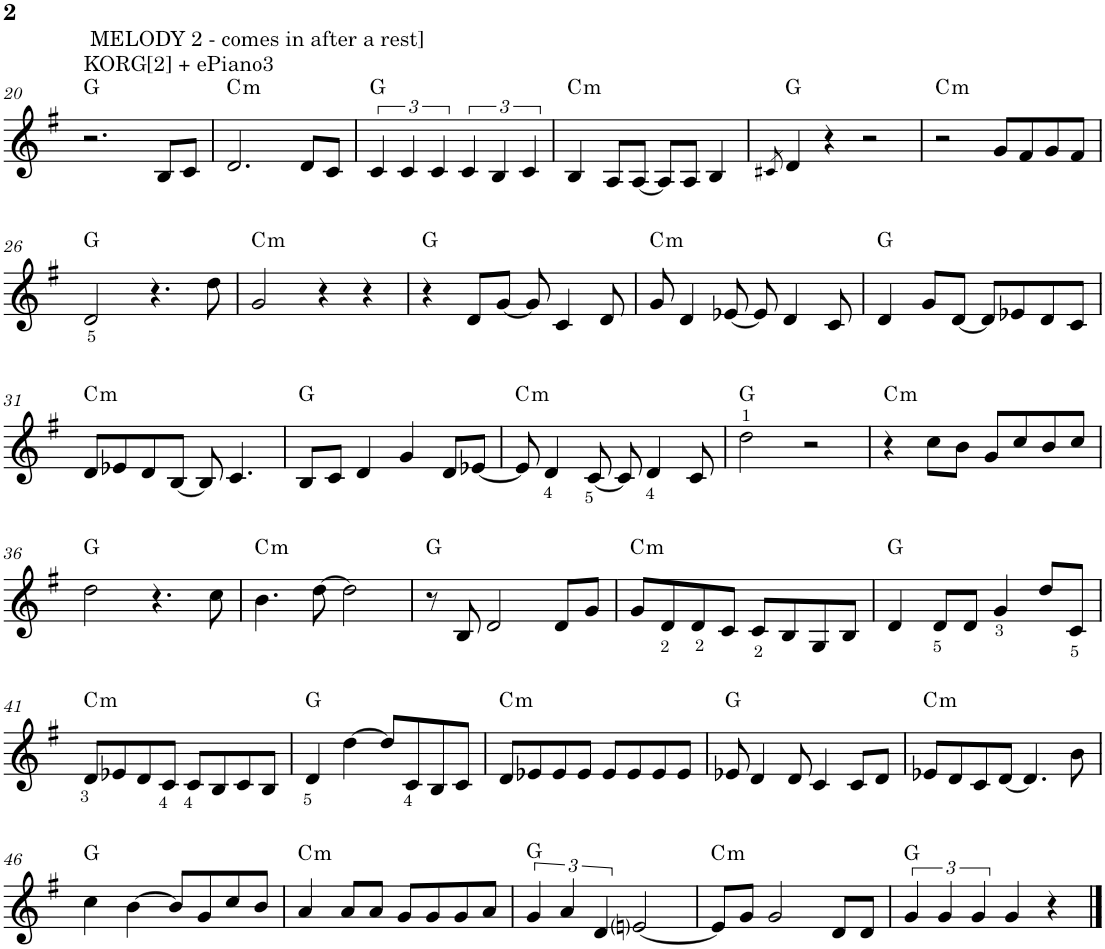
**kern	**harte
*part1	*part1
*staff1	*
*I"Piano	*
*I'Pno.	*
!!LO:PB:g=z
*clefG2	*
*k[f#]	*
*M4/4	*
=20	=20
!LO:TX:a:t=MELODY 2 - comes in after a rest]	!
!LO:TX:a:t=KORG[2] + ePiano3	!
2.r	G:maj
8B/L	.
8c/J	.
=21	=21
!	!LO:H:kt=m
2.d/	C:min
8d/L	.
8c/J	.
=22	=22
6c/	G:maj
6c/	.
6c/	.
6c/	.
6B/	.
6c/	.
=23	=23
!	!LO:H:kt=m
4B/	C:min
8A/L	.
[8A/J	.
8A/L]	.
8A/J	.
4B/	.
=24	=24
8qc#X/	.
4d/	G:maj
4r	.
2r	.
=25	=25
!	!LO:H:kt=m
2r	C:min
8g/L	.
8f#/	.
8g/	.
8f#/J	.
!!LO:LB:g=z
=26	=26
2d/	G:maj
4.r	.
8dd\	.
=27	=27
!	!LO:H:kt=m
2g/	C:min
4r	.
4r	.
=28	=28
4r	G:maj
8d/L	.
[8g/J	.
8g/]	.
4c/	.
8d/	.
=29	=29
!	!LO:H:kt=m
8g/	C:min
4d/	.
[8e-X/	.
8e-/]	.
4d/	.
8c/	.
=30	=30
4d/	G:maj
8g/L	.
[8d/J	.
8d/L]	.
8e-X/	.
8d/	.
8c/J	.
!!LO:LB:g=z
=31	=31
!	!LO:H:kt=m
8d/L	C:min
8e-X/	.
8d/	.
[8B/J	.
8B/]	.
4.c/	.
=32	=32
8B/L	G:maj
8c/J	.
4d/	.
4g/	.
8d/L	.
[8e-X/J	.
=33	=33
!	!LO:H:kt=m
8e-/]	C:min
4d/	.
[8c/	.
8c/]	.
4d/	.
8c/	.
=34	=34
2dd\	G:maj
2r	.
=35	=35
!	!LO:H:kt=m
4r	C:min
8cc\L	.
8b\J	.
8g/L	.
8cc/	.
8b/	.
8cc/J	.
!!LO:LB:g=z
=36	=36
2dd\	G:maj
4.r	.
8cc\	.
=37	=37
!	!LO:H:kt=m
4.b\	C:min
[8dd\	.
2dd\]	.
=38	=38
8r	G:maj
8B/	.
2d/	.
8d/L	.
8g/J	.
=39	=39
!	!LO:H:kt=m
8g/L	C:min
8d/	.
8d/	.
8c/J	.
8c/L	.
8B/	.
8G/	.
8B/J	.
=40	=40
4d/	G:maj
8d/L	.
8d/J	.
4g/	.
8dd/L	.
8c/J	.
!!LO:LB:g=z
=41	=41
!	!LO:H:kt=m
8d/L	C:min
8e-X/	.
8d/	.
8c/J	.
8c/L	.
8B/	.
8c/	.
8B/J	.
=42	=42
4d/	G:maj
[4dd\	.
8dd/L]	.
8c/	.
8B/	.
8c/J	.
=43	=43
!	!LO:H:kt=m
8d/L	C:min
8e-X/	.
8e-/	.
8e-/J	.
8e-/L	.
8e-/	.
8e-/	.
8e-/J	.
=44	=44
8e-X/	G:maj
4d/	.
8d/	.
4c/	.
8c/L	.
8d/J	.
=45	=45
!	!LO:H:kt=m
8e-X/L	C:min
8d/	.
8c/	.
[8d/J	.
4.d/]	.
8b\	.
!!LO:LB:g=z
=46	=46
4cc\	G:maj
[4b\	.
8b/L]	.
8g/	.
8cc/	.
8b/J	.
=47	=47
!	!LO:H:kt=m
4a/	C:min
8a/L	.
8a/J	.
8g/L	.
8g/	.
8g/	.
8a/J	.
=48	=48
6g/	G:maj
6a/	.
6d/	.
[2eni/	.
=49	=49
!	!LO:H:kt=m
8e/L]	C:min
8g/J	.
2g/	.
8d/L	.
8d/J	.
=50	=50
6g/	G:maj
6g/	.
6g/	.
4g/	.
4r	.
==	==
*-	*-
